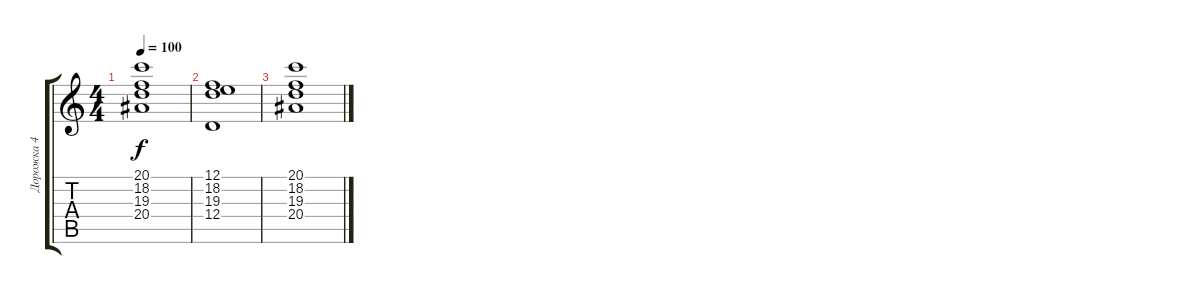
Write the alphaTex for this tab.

\track ("Дорожка 4" "Дорожка 4") {instrument stringensemble1}
\staff {score tabs}
\tuning (E4 B3 G3 D3 A2 E2) {hide}
\ts (4 4)
\tempo 100
\clef g2
\ks c
(20.1 18.2 19.3 20.4).1{dy f} |
(12.1 18.2 19.3 12.4).1 |
(20.1 18.2 19.3 20.4).1
